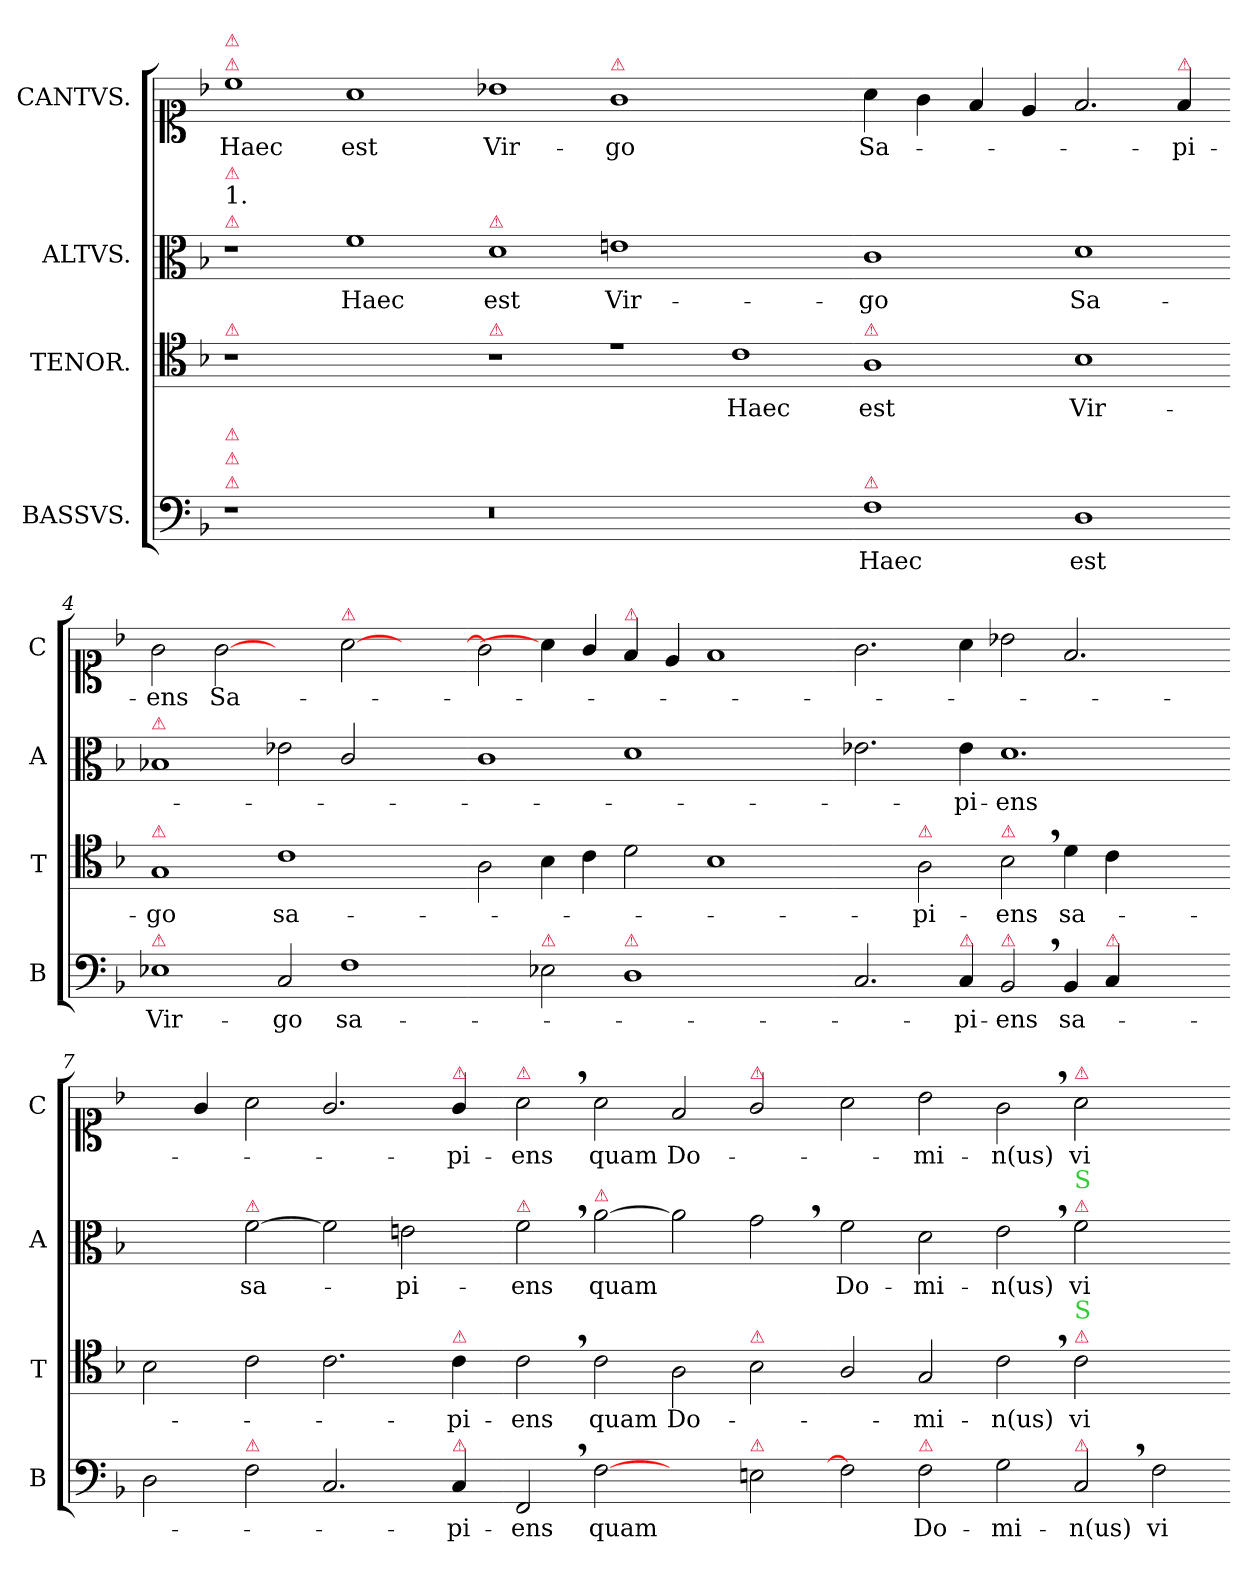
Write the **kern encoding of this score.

**kern	**text	**kern	**text	**kern	**text	**kern	**text
*part4	*part4	*part3	*part3	*part2	*part2	*part1	*part1
*staff4	*staff4	*staff3	*staff3	*staff2	*staff2	*staff1	*staff1
*I"BASSVS.	*	*I"TENOR.	*	*I"ALTVS.	*	*I"CANTVS.	*
*I'B	*	*I'T	*	*I'A	*	*I'C	*
*clefF4	*	*clefC4	*	*clefC3	*	*clefC1	*
*k[b-]	*	*k[b-]	*	*k[b-]	*	*k[b-]	*
=1	=1	=1	=1	=1	=1	=1	=1
!	!	!	!	!	!	!LO:TX:a:color=crimson:t=⚠	!
!	!	!	!	!	!	!LO:TX:a:color=crimson:t=⚠	!
!	!	!	!	!LO:TX:a:color=crimson:t=⚠	!	!	!
!	!	!	!	!LO:TX:a:t=1.	!	!	!
!	!	!	!	!LO:TX:a:color=crimson:t=⚠	!	!	!
!	!	!LO:TX:a:color=crimson:t=⚠	!	!	!	!	!
!LO:TX:a:color=crimson:t=⚠	!	!	!	!	!	!	!
!LO:TX:a:color=crimson:t=⚠	!	!	!	!	!	!	!
!LO:TX:a:color=crimson:t=⚠	!	!	!	!	!	!	!
1r	.	1rc	.	1r	.	1cc	Haec
1ryy	.	1ryy	.	1f	Haec	1a	est
=2-	=2-	=2-	=2-	=2-	=2-	=2-	=2-
!	!	!	!	!LO:TX:a:color=crimson:t=⚠	!	!	!
!	!	!LO:TX:a:color=crimson:t=⚠	!	!	!	!	!
0.r	.	1rc	.	1d	est	1b-X	Vir-
!	!	!	!	!	!	!LO:TX:a:color=crimson:t=⚠	!
.	.	1re	.	1en	Vir-	1g	-go
.	.	1c	Haec	1ryy	.	1ryy	.
=3-	=3-	=3-	=3-	=3-	=3-	=3-	=3-
!	!	!LO:TX:a:color=crimson:t=⚠	!	!	!	!	!
!LO:TX:a:color=crimson:t=⚠	!	!	!	!	!	!	!
1F	Haec	1A	est	1c	-go	4a\	Sa-
.	.	.	.	.	.	4g\	.
.	.	.	.	.	.	4f/	.
.	.	.	.	.	.	4e/	.
1D	est	1B-	Vir-	1d	Sa-	2.f/	.
!	!	!	!	!	!	!LO:TX:a:color=crimson:t=⚠	!
.	.	.	.	.	.	4f/	-pi-
=4-	=4-	=4-	=4-	=4-	=4-	=4-	=4-
!	!	!	!	!LO:TX:a:color=crimson:t=⚠	!	!	!
!	!	!LO:TX:a:color=crimson:t=⚠	!	!	!	!	!
!LO:TX:a:color=crimson:t=⚠	!	!	!	!	!	!	!
1E-X	Vir-	1G	-go	1B-X	.	2g\	-ens
.	.	.	.	.	.	[2g	Sa-
2C/	-go	1c	sa-	2e-X\	.	2ryy	.
!	!	!	!	!	!	!LO:TX:a:color=crimson:t=⚠	!
1F\	sa-	.	.	2c/	.	[2a\	.
.	.	2ryy	.	2ryy	.	2ryy	.
=5-	=5-	=5-	=5-	=5-	=5-	=5-	=5-
2ryy	.	2A\	.	1c	.	2g]	.
!LO:TX:a:color=crimson:t=⚠	!	!	!	!	!	!	!
2E-X\	.	4B-\	.	.	.	4a!]	.
.	.	4c\	.	.	.	4g/	.
!	!	!	!	!	!	!LO:TX:a:color=crimson:t=⚠	!
!LO:TX:a:color=crimson:t=⚠	!	!	!	!	!	!	!
1D	.	2d\	.	1d	.	4f/	.
.	.	.	.	.	.	4e/	.
.	.	1B-\	.	.	.	1f	.
2ryy	.	.	.	2ryy	.	.	.
=6-	=6-	=6-	=6-	=6-	=6-	=6-	=6-
2.C/	.	2ryy	.	2.e-X\	.	2.g\	.
!	!	!LO:TX:a:color=crimson:t=⚠	!	!	!	!	!
.	.	2A\	-pi-	.	.	.	.
!LO:TX:a:color=crimson:t=⚠	!	!	!	!	!	!	!
4C/	-pi-	.	.	4e-\	-pi-	4a\	.
!	!	!LO:TX:a:color=crimson:t=⚠	!	!	!	!	!
!LO:TX:a:color=crimson:t=⚠	!	!	!	!	!	!	!
2BB-,/	-ens	2B-,\	-ens	1.d	-ens	2b-X\	.
4BB-/	sa-	4d\	sa-	.	.	2.f/	.
!LO:TX:a:color=crimson:t=⚠	!	!	!	!	!	!	!
4C/	.	4c\	.	.	.	.	.
2ryy	.	2ryy	.	.	.	.	.
.	.	.	.	.	.	4ryy	.
=7-	=7-	=7-	=7-	=7-	=7-	=7-	=7-
2D\	.	2B-\	.	2ryy	.	4ryy	.
.	.	.	.	.	.	4g/	.
!	!	!	!	!LO:TX:a:color=crimson:t=⚠	!	!	!
!LO:TX:a:color=crimson:t=⚠	!	!	!	!	!	!	!
2F\	.	2c\	.	[2f\	sa-	2a\	.
2.C/	.	2.c\	.	2f]	.	2.g/	.
.	.	.	.	2en\	-pi-	.	.
!	!	!	!	!	!	!LO:TX:a:color=crimson:t=⚠	!
!	!	!LO:TX:a:color=crimson:t=⚠	!	!	!	!	!
!LO:TX:a:color=crimson:t=⚠	!	!	!	!	!	!	!
4C/	-pi-	4c\	-pi-	.	.	4g/	-pi-
=8-	=8-	=8-	=8-	=8-	=8-	=8-	=8-
!	!	!	!	!	!	!LO:TX:a:color=crimson:t=⚠	!
!	!	!	!	!LO:TX:a:color=crimson:t=⚠	!	!	!
2FF,/	-ens	2c,\	-ens	2f,\	-ens	2a,\	-ens
!	!	!	!	!LO:TX:a:color=crimson:t=⚠	!	!	!
[2F	quam	2c\	quam	[2a\	quam	2a\	quam
2ryy	.	2A\	Do-	2a]	.	2f/	Do-
!	!	!	!	!	!	!LO:TX:a:color=crimson:t=⚠	!
!	!	!LO:TX:a:color=crimson:t=⚠	!	!	!	!	!
!LO:TX:a:color=crimson:t=⚠	!	!	!	!	!	!	!
2En\	.	2B-\	.	2g,\	.	2g/	.
=9-	=9-	=9-	=9-	=9-	=9-	=9-	=9-
2F]	.	2A/	.	2f\	Do-	2a\	.
!LO:TX:a:color=crimson:t=⚠	!	!	!	!	!	!	!
2F\	Do-	2G/	-mi-	2d\	-mi-	2b-\	-mi-
2G\	-mi-	2c,\	-n(us)	2e,\	-n(us)	2g,\	-n(us)
!	!	!	!	!	!	!LO:TX:a:color=crimson:t=⚠	!
!	!	!	!	!LO:TX:a:color=crimson:t=⚠	!	!	!
!	!	!	!	!LO:TX:a:color=limegreen:t=S	!	!	!
!	!	!LO:TX:a:color=crimson:t=⚠	!	!	!	!	!
!	!	!LO:TX:a:color=limegreen:t=S	!	!	!	!	!
!LO:TX:a:color=crimson:t=⚠	!	!	!	!	!	!	!
2C,/	-n(us)	2c\	vi-	2f\	vi-	2a\	vi-
2F\	vi-	2ryy	.	2ryy	.	2ryy	.
=-	=-	=-	=-	=-	=-	=-	=-
*-	*-	*-	*-	*-	*-	*-	*-
